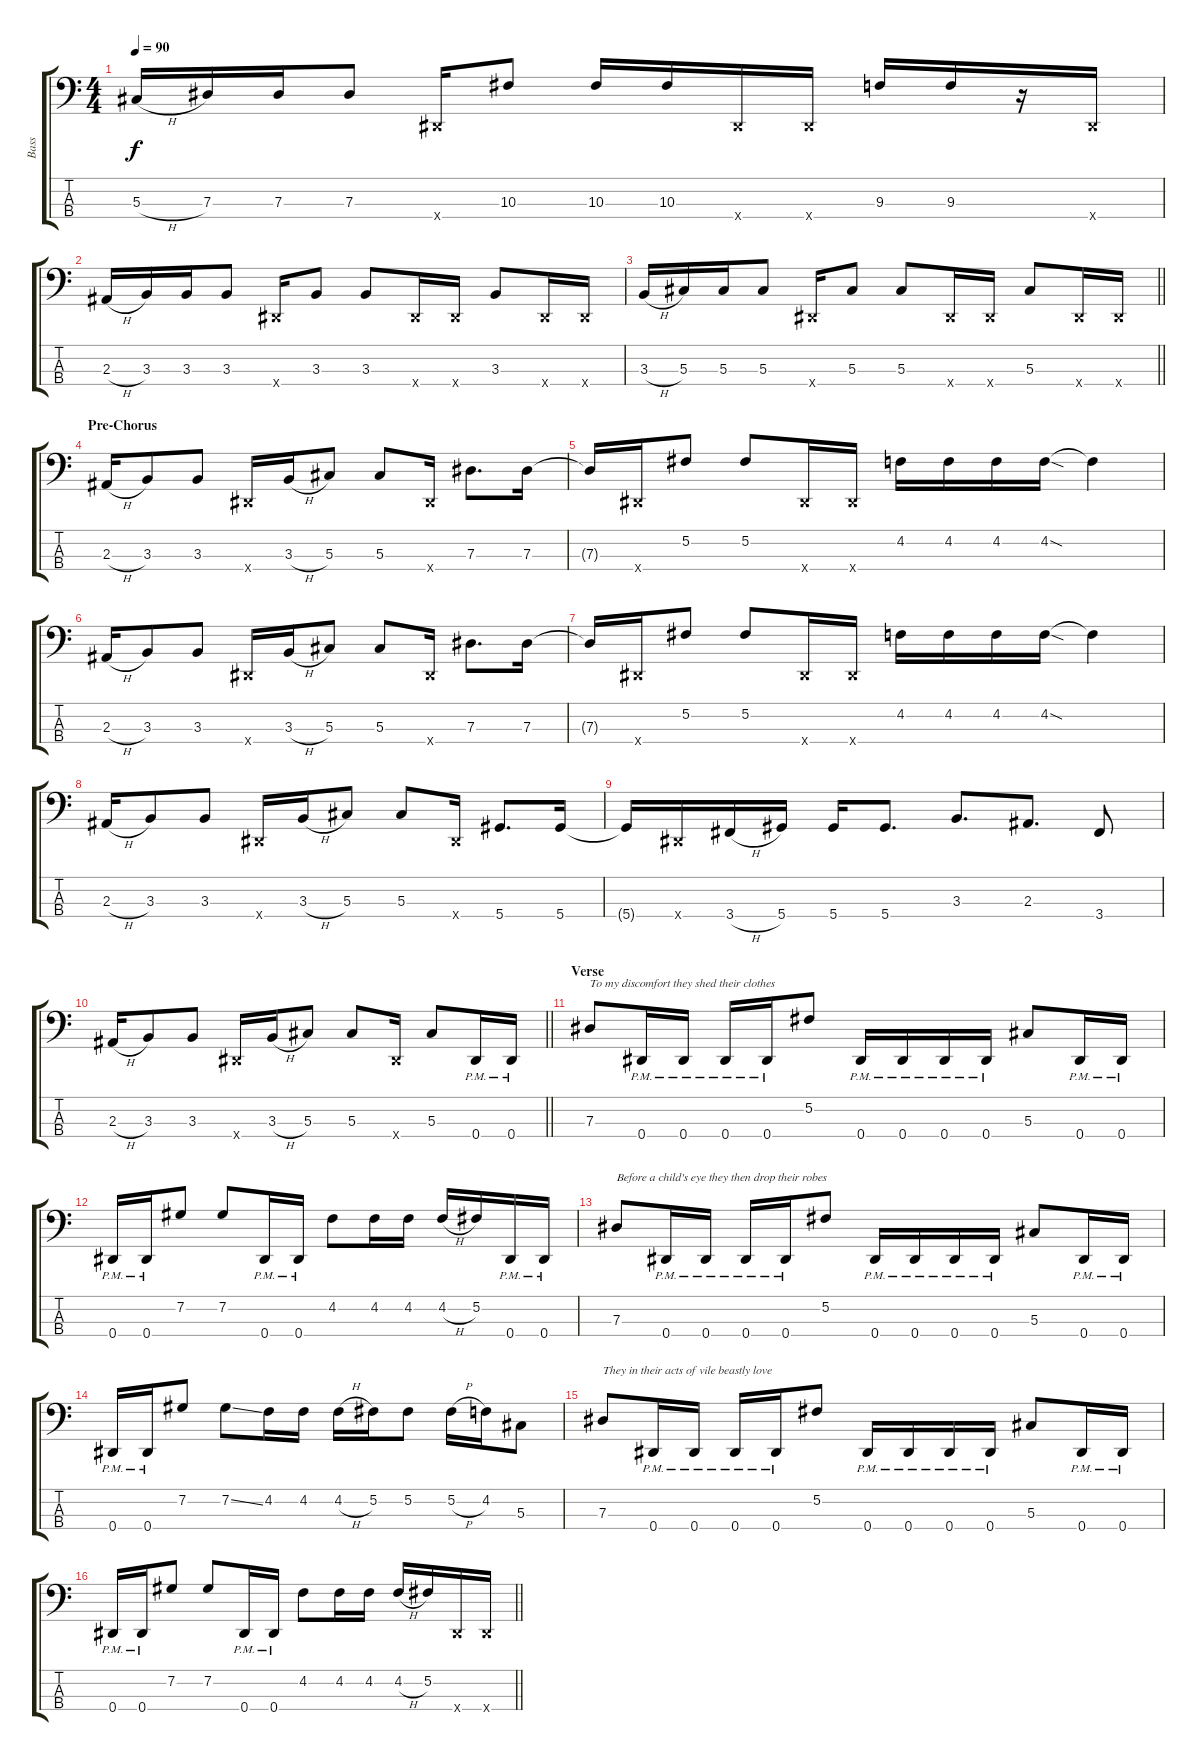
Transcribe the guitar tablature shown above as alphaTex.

\track ("Bass" "Bass") {instrument electricbassfinger bank 255}
\staff {score tabs}
\tuning (Gb2 Db2 Ab1 Eb1) {hide}
\ts (4 4)
\tempo 90
\clef f4
\ks c
5.3{h}.16{dy f} 7.3.16 7.3.16 7.3.8 0.4{x}.16 10.3.8 10.3.16 10.3.16 0.4{x}.16 0.4{x}.16 9.3.16 9.3.16 r.16 0.4{x}.16 |
2.3{h}.16 3.3.16 3.3.16 3.3.8 0.4{x}.16 3.3.8 3.3.8 0.4{x}.16 0.4{x}.16 3.3.8 0.4{x}.16 0.4{x}.16 |
\barLineRight lightlight
3.3{h}.16 5.3.16 5.3.16 5.3.8 0.4{x}.16 5.3.8 5.3.8 0.4{x}.16 0.4{x}.16 5.3.8 0.4{x}.16 0.4{x}.16 |
\section ("" "Pre-Chorus")
2.3{h}.16 3.3.8 3.3.8 0.4{x}.16 3.3{h}.16 5.3.8 5.3.8 0.4{x}.16 7.3.8{d} 7.3.16 |
7.3{t}.16 0.4{x}.16 5.2.8 5.2.8 0.4{x}.16 0.4{x}.16 4.2.16 4.2.16 4.2.16 4.2{sod}.16 4.2{t}.4 |
2.3{h}.16 3.3.8 3.3.8 0.4{x}.16 3.3{h}.16 5.3.8 5.3.8 0.4{x}.16 7.3.8{d} 7.3.16 |
7.3{t}.16 0.4{x}.16 5.2.8 5.2.8 0.4{x}.16 0.4{x}.16 4.2.16 4.2.16 4.2.16 4.2{sod}.16 4.2{t}.4 |
2.3{h}.16 3.3.8 3.3.8 0.4{x}.16 3.3{h}.16 5.3.8 5.3.8 0.4{x}.16 5.4.8{d} 5.4.16 |
5.4{t}.16 0.4{x}.16 3.4{h}.16 5.4.16 5.4.16 5.4.8{d} 3.3.8{d} 2.3.8{d} 3.4.8 |
\barLineRight lightlight
2.3{h}.16 3.3.8 3.3.8 0.4{x}.16 3.3{h}.16 5.3.8 5.3.8 0.4{x}.16 5.3.8 0.4{pm}.16 0.4{pm}.16 |
\section ("" "Verse")
7.3.8{txt "To my discomfort they shed their clothes"} 0.4{pm}.16 0.4{pm}.16 0.4{pm}.16 0.4{pm}.16 5.2.8 0.4{pm}.16 0.4{pm}.16 0.4{pm}.16 0.4{pm}.16 5.3.8 0.4{pm}.16 0.4{pm}.16 |
0.4{pm}.16 0.4{pm}.16 7.2.8 7.2.8 0.4{pm}.16 0.4{pm}.16 4.2.8 4.2.16 4.2.16 4.2{h}.16 5.2.16 0.4{pm}.16 0.4{pm}.16 |
7.3.8{txt "Before a child's eye they then drop their robes"} 0.4{pm}.16 0.4{pm}.16 0.4{pm}.16 0.4{pm}.16 5.2.8 0.4{pm}.16 0.4{pm}.16 0.4{pm}.16 0.4{pm}.16 5.3.8 0.4{pm}.16 0.4{pm}.16 |
0.4{pm}.16 0.4{pm}.16 7.2.8 7.2{ss}.8 4.2.16 4.2.16 4.2{h}.16 5.2.16 5.2.8 5.2{h}.16 4.2.16 5.3.8 |
7.3.8{txt "They in their acts of vile beastly love"} 0.4{pm}.16 0.4{pm}.16 0.4{pm}.16 0.4{pm}.16 5.2.8 0.4{pm}.16 0.4{pm}.16 0.4{pm}.16 0.4{pm}.16 5.3.8 0.4{pm}.16 0.4{pm}.16 |
\barLineRight lightlight
0.4{pm}.16 0.4{pm}.16 7.2.8 7.2.8 0.4{pm}.16 0.4{pm}.16 4.2.8 4.2.16 4.2.16 4.2{h}.16 5.2.16 0.4{x}.16 0.4{x}.16
